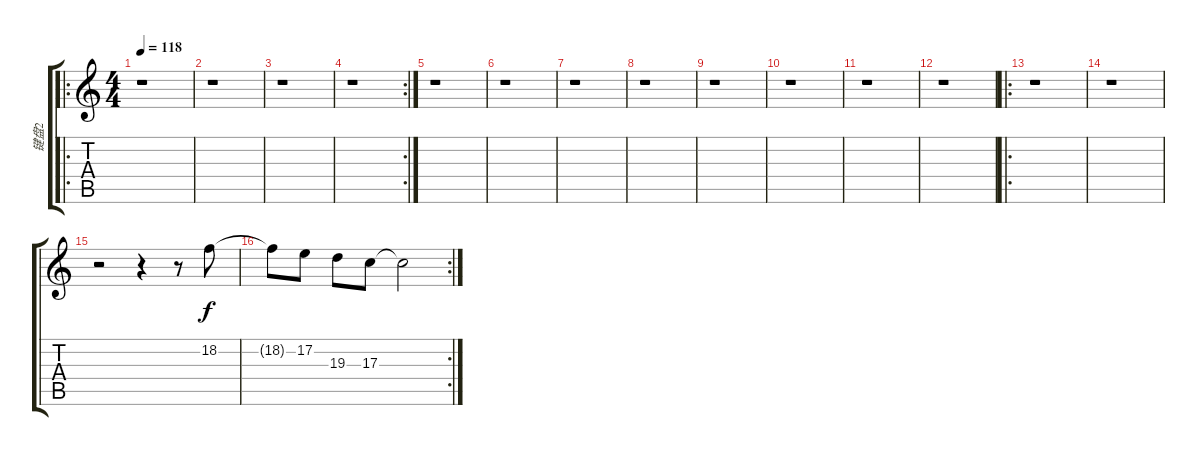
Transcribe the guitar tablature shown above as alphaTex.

\track ("键盘2" "键盘2") {instrument stringensemble2}
\staff {score tabs}
\tuning (E4 B3 G3 D3 A2 E2) {hide}
\ro
\ts (4 4)
\tempo 118
\clef g2
\ks c
r.1{dy f} |
r.1 |
r.1 |
\rc 2
r.1 |
r.1 |
r.1 |
r.1 |
r.1 |
r.1 |
r.1 |
r.1 |
r.1 |
\ro
r.1 |
r.1 |
r.2 r.4 r.8 18.2.8 |
\rc 2
18.2{t}.8 17.2.8 19.3.8 17.3.8 17.3{t}.2
